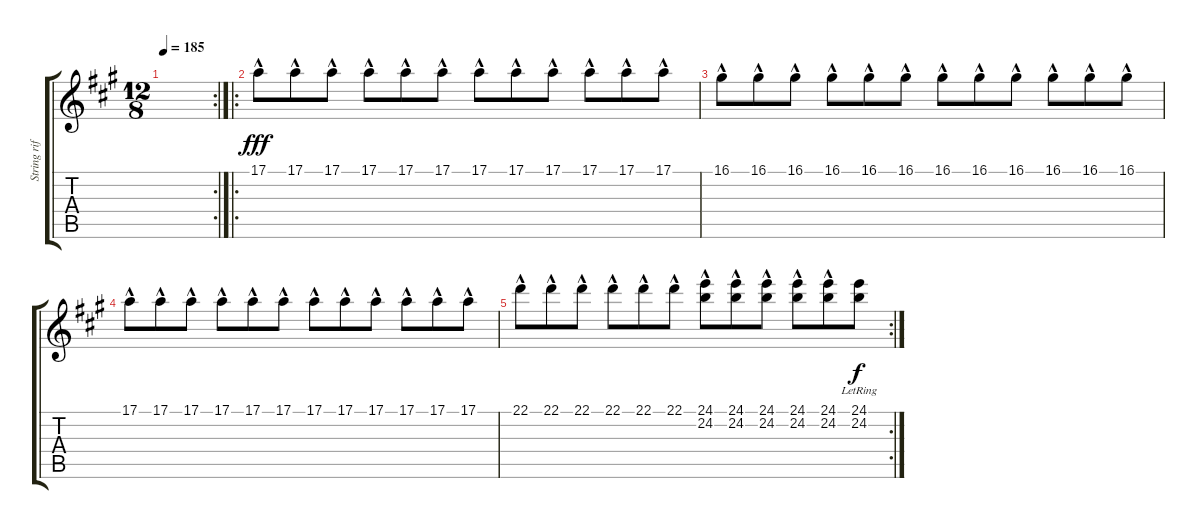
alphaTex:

\track ("String riffs" "String rif") {instrument stringensemble2}
\staff {score tabs}
\tuning (E4 B3 G3 D3 A2 E2) {hide}
\rc 2
\ts (12 8)
\tempo 185
\clef g2
\ks a
|
\ro
17.1{hac}.8{dy fff volume 16} 17.1{hac}.8 17.1{hac}.8 17.1{hac}.8 17.1{hac}.8 17.1{hac}.8 17.1{hac}.8 17.1{hac}.8 17.1{hac}.8 17.1{hac}.8 17.1{hac}.8 17.1{hac}.8 |
16.1{hac}.8 16.1{hac}.8 16.1{hac}.8 16.1{hac}.8 16.1{hac}.8 16.1{hac}.8 16.1{hac}.8 16.1{hac}.8 16.1{hac}.8 16.1{hac}.8 16.1{hac}.8 16.1{hac}.8 |
17.1{hac}.8 17.1{hac}.8 17.1{hac}.8 17.1{hac}.8 17.1{hac}.8 17.1{hac}.8 17.1{hac}.8 17.1{hac}.8 17.1{hac}.8 17.1{hac}.8 17.1{hac}.8 17.1{hac}.8 |
\rc 2
22.1{hac}.8 22.1{hac}.8 22.1{hac}.8 22.1{hac}.8 22.1{hac}.8 22.1{hac}.8 (24.1 24.2{hac}).8 (24.1 24.2{hac}).8 (24.1 24.2{hac}).8 (24.1 24.2{hac}).8 (24.1 24.2{hac}).8 (24.1{lr} 24.2{lr}).8{dy f volume 5}
